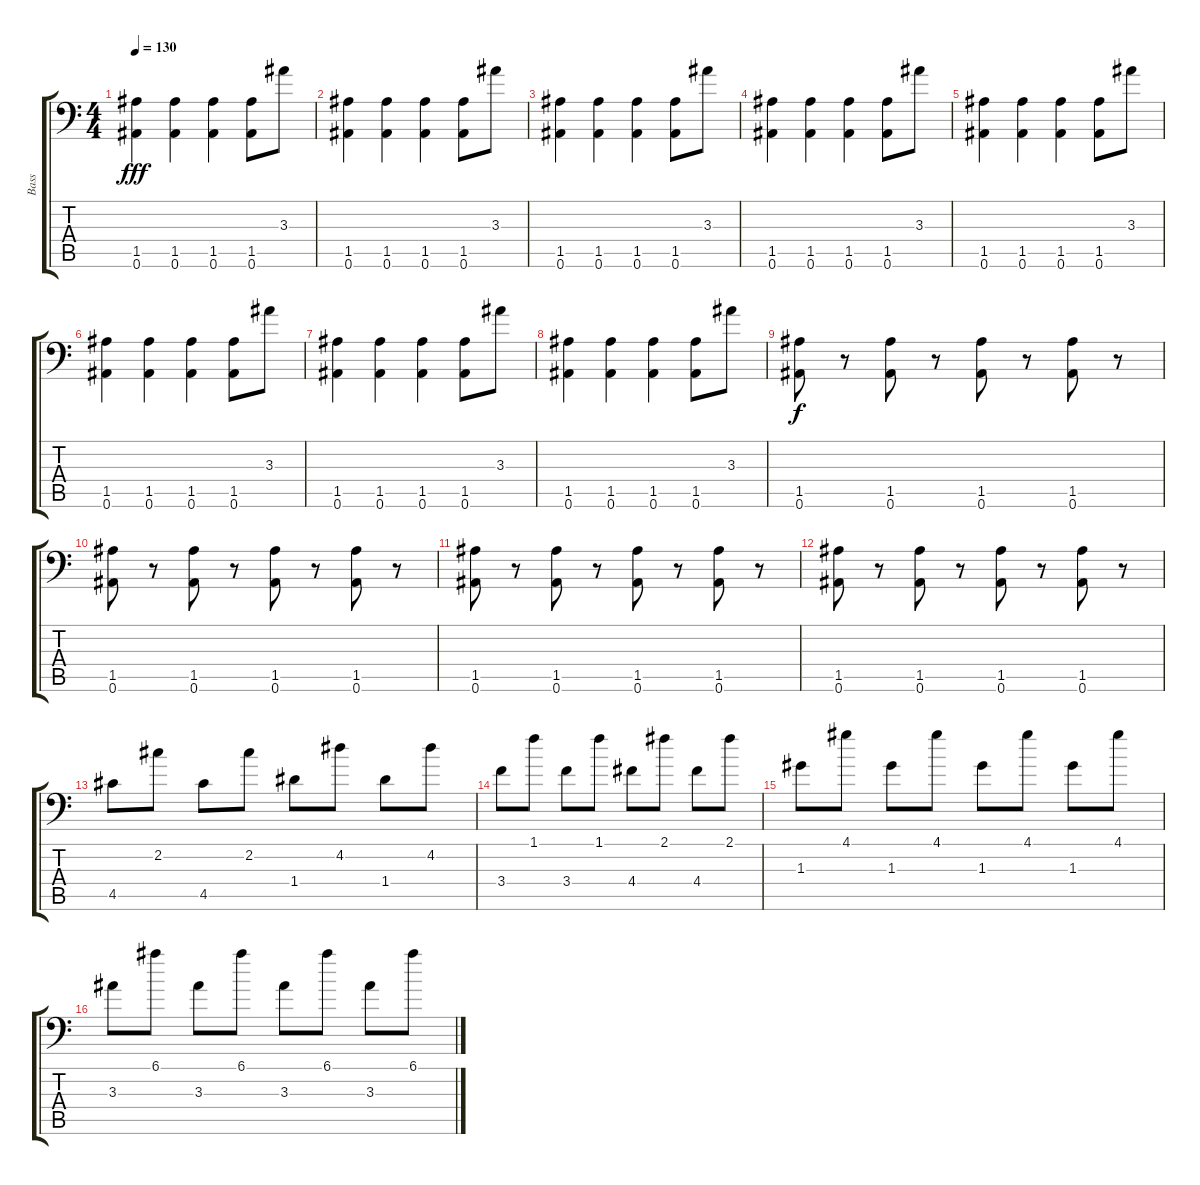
\track ("Bass" "Bass") {instrument slapbass2}
\staff {score tabs}
\tuning (E4 B3 G3 D3 A2 Bb1) {hide}
\ts (4 4)
\tempo 130
\clef f4
\ks c
(1.5 0.6).4{dy fff instrument slapbass2} (1.5 0.6).4 (1.5 0.6).4 (1.5 0.6).8 3.3.8 |
(1.5 0.6).4 (1.5 0.6).4 (1.5 0.6).4 (1.5 0.6).8 3.3.8 |
(1.5 0.6).4 (1.5 0.6).4 (1.5 0.6).4 (1.5 0.6).8 3.3.8 |
(1.5 0.6).4 (1.5 0.6).4 (1.5 0.6).4 (1.5 0.6).8 3.3.8 |
(1.5 0.6).4 (1.5 0.6).4 (1.5 0.6).4 (1.5 0.6).8 3.3.8 |
(1.5 0.6).4 (1.5 0.6).4 (1.5 0.6).4 (1.5 0.6).8 3.3.8 |
(1.5 0.6).4 (1.5 0.6).4 (1.5 0.6).4 (1.5 0.6).8 3.3.8 |
(1.5 0.6).4 (1.5 0.6).4 (1.5 0.6).4 (1.5 0.6).8 3.3.8 |
(1.5 0.6).8{dy f} r.8 (1.5 0.6).8 r.8 (1.5 0.6).8 r.8 (1.5 0.6).8 r.8 |
(1.5 0.6).8 r.8 (1.5 0.6).8 r.8 (1.5 0.6).8 r.8 (1.5 0.6).8 r.8 |
(1.5 0.6).8 r.8 (1.5 0.6).8 r.8 (1.5 0.6).8 r.8 (1.5 0.6).8 r.8 |
(1.5 0.6).8 r.8 (1.5 0.6).8 r.8 (1.5 0.6).8 r.8 (1.5 0.6).8 r.8 |
4.5.8 2.2.8 4.5.8 2.2.8 1.4.8 4.2.8 1.4.8 4.2.8 |
3.4.8 1.1.8 3.4.8 1.1.8 4.4.8 2.1.8 4.4.8 2.1.8 |
1.3.8 4.1.8 1.3.8 4.1.8 1.3.8 4.1.8 1.3.8 4.1.8 |
3.3.8 6.1.8 3.3.8 6.1.8 3.3.8 6.1.8 3.3.8 6.1.8
